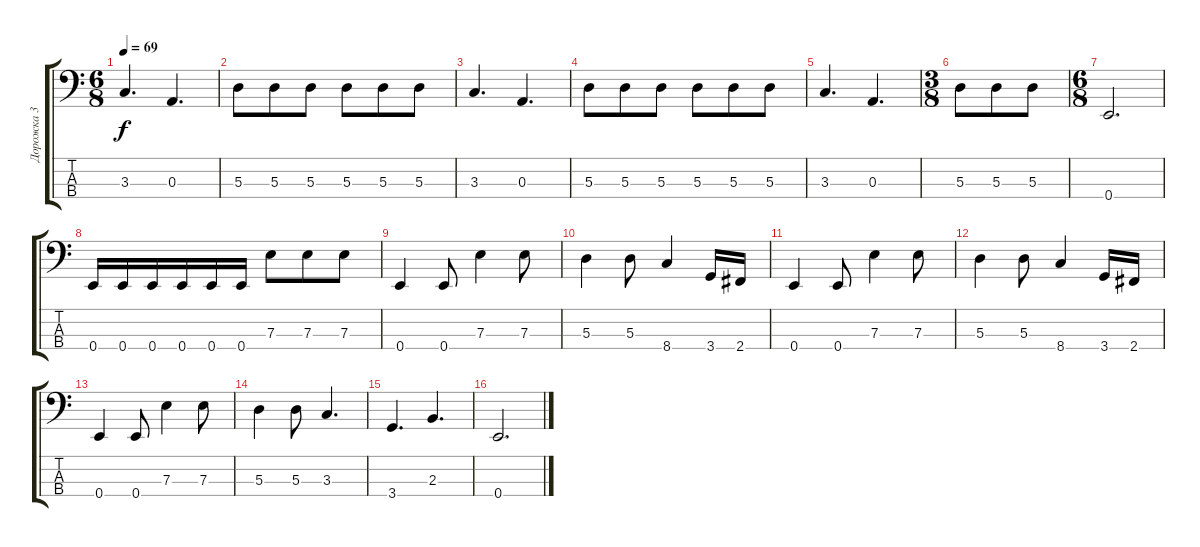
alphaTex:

\track ("Дорожка 3" "Дорожка 3") {instrument electricbassfinger}
\staff {score tabs}
\tuning (G2 D2 A1 E1) {hide}
\ts (6 8)
\tempo 69
\clef f4
\ks c
3.3.4{d dy f} 0.3.4{d} |
5.3.8 5.3.8 5.3.8 5.3.8 5.3.8 5.3.8 |
3.3.4{d} 0.3.4{d} |
5.3.8 5.3.8 5.3.8 5.3.8 5.3.8 5.3.8 |
3.3.4{d} 0.3.4{d} |
\ts (3 8)
5.3.8 5.3.8 5.3.8 |
\ts (6 8)
0.4.2{d} |
0.4.16 0.4.16 0.4.16 0.4.16 0.4.16 0.4.16 7.3.8 7.3.8 7.3.8 |
0.4.4 0.4.8 7.3.4 7.3.8 |
5.3.4 5.3.8 8.4.4 3.4.16 2.4.16 |
0.4.4 0.4.8 7.3.4 7.3.8 |
5.3.4 5.3.8 8.4.4 3.4.16 2.4.16 |
0.4.4 0.4.8 7.3.4 7.3.8 |
5.3.4 5.3.8 3.3.4{d} |
3.4.4{d} 2.3.4{d} |
0.4.2{d}
